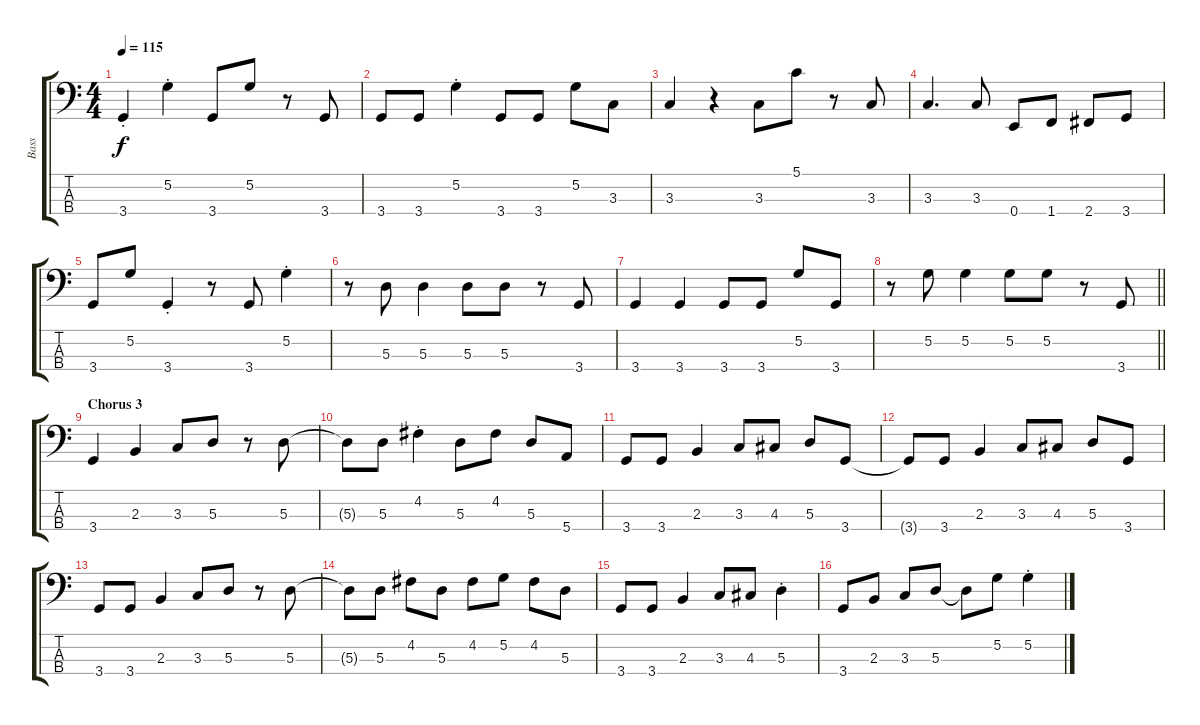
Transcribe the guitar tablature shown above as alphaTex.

\track ("Bass" "Bass") {instrument electricbassfinger}
\staff {score tabs}
\tuning (G2 D2 A1 E1) {hide}
\ts (4 4)
\tempo 115
\clef f4
\ks c
3.4{st}.4{dy f} 5.2{st}.4 3.4.8 5.2.8 r.8 3.4.8 |
3.4.8 3.4.8 5.2{st}.4 3.4.8 3.4.8 5.2.8 3.3.8 |
3.3.4 r.4 3.3.8 5.1.8 r.8 3.3.8 |
3.3.4{d} 3.3.8 0.4.8 1.4.8 2.4.8 3.4.8 |
3.4.8 5.2.8 3.4{st}.4 r.8 3.4.8 5.2{st}.4 |
r.8 5.3.8 5.3.4 5.3.8 5.3.8 r.8 3.4.8 |
3.4.4 3.4.4 3.4.8 3.4.8 5.2.8 3.4.8 |
\barLineRight lightlight
r.8 5.2.8 5.2.4 5.2.8 5.2.8 r.8 3.4.8 |
\section ("" "Chorus 3")
3.4.4 2.3.4 3.3.8 5.3.8 r.8 5.3.8 |
5.3{t}.8 5.3.8 4.2{st}.4 5.3.8 4.2.8 5.3.8 5.4.8 |
3.4.8 3.4.8 2.3.4 3.3.8 4.3.8 5.3.8 3.4.8 |
3.4{t}.8 3.4.8 2.3.4 3.3.8 4.3.8 5.3.8 3.4.8 |
3.4.8 3.4.8 2.3.4 3.3.8 5.3.8 r.8 5.3.8 |
5.3{t}.8 5.3.8 4.2.8 5.3.8 4.2.8 5.2.8 4.2.8 5.3.8 |
3.4.8 3.4.8 2.3.4 3.3.8 4.3.8 5.3{st}.4 |
3.4.8 2.3.8 3.3.8 5.3.8 5.3{t}.8 5.2.8 5.2{st}.4
